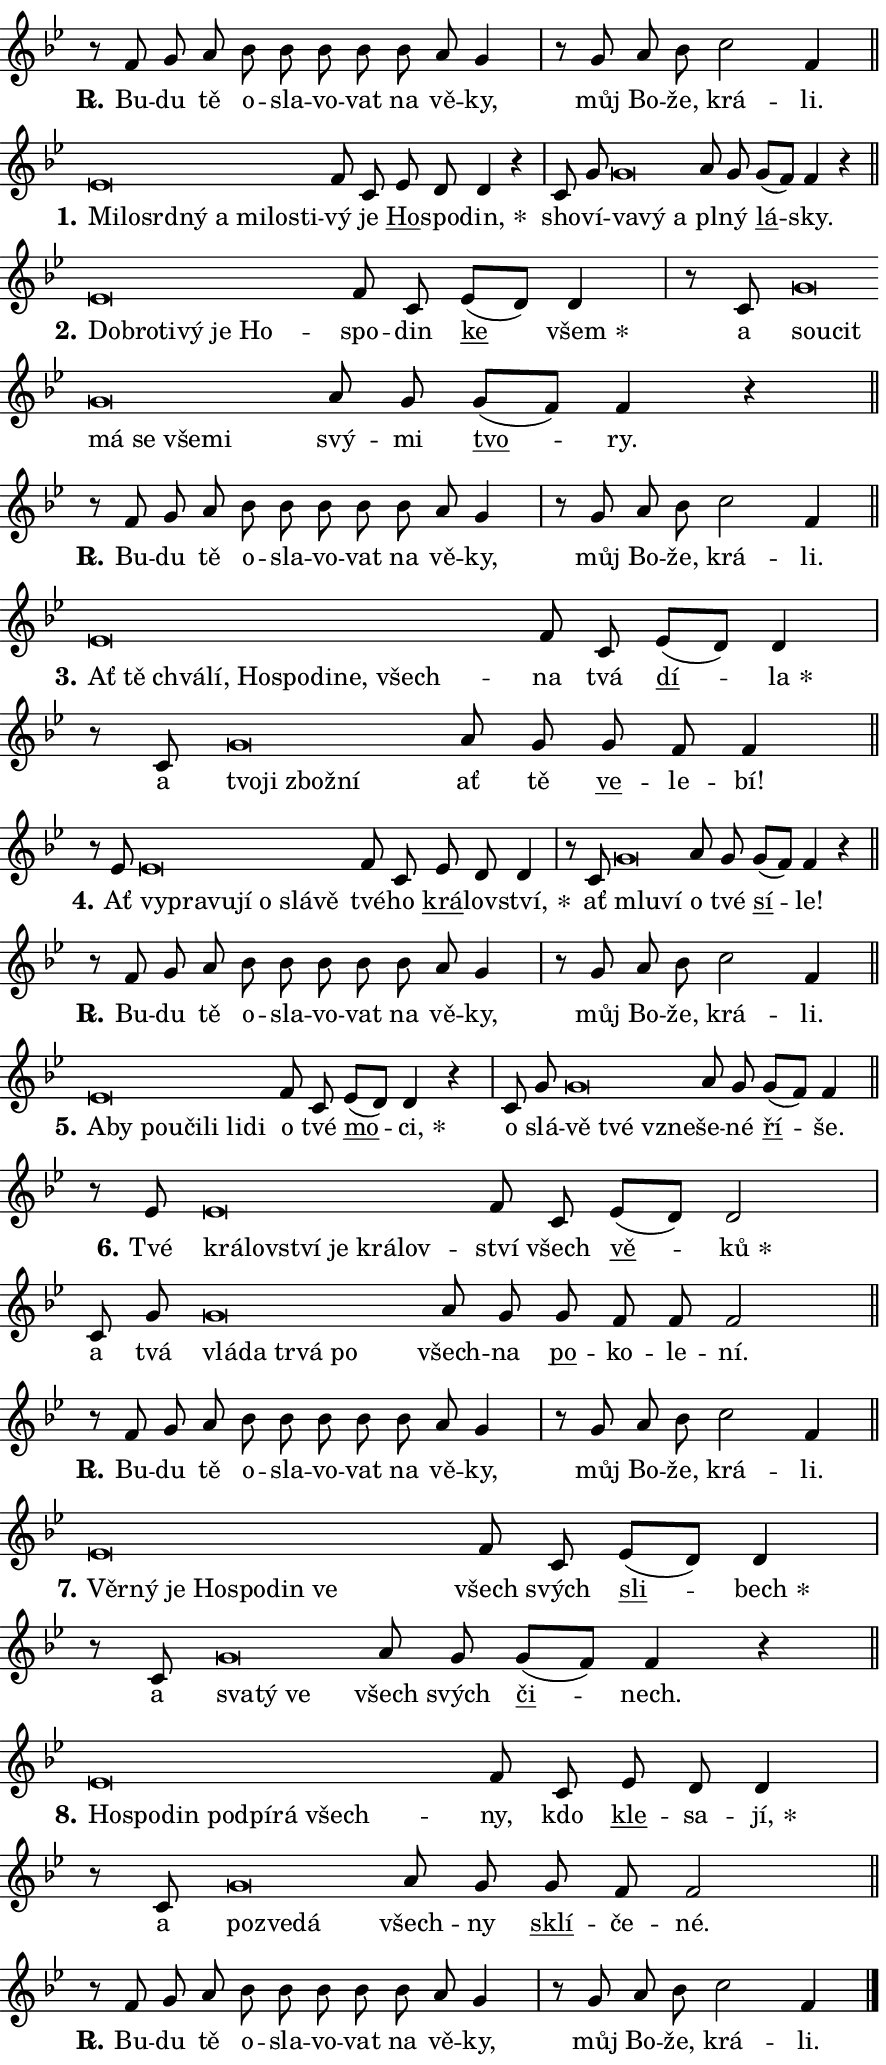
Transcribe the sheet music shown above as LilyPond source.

\version "2.24.0"
\header { tagline = "" }
\paper {
  indent = 0\cm
  top-margin = 0\cm
  right-margin = 0.13\cm % to fit lyric hyphens
  bottom-margin = 0\cm
  left-margin = 0\cm
  paper-width = 15\cm
  page-breaking = #ly:one-page-breaking
  system-system-spacing.basic-distance = #11
  score-system-spacing.basic-distance = #11
  ragged-last = ##f
}


%% Author: Thomas Morley
%% https://lists.gnu.org/archive/html/lilypond-user/2020-05/msg00002.html
#(define (line-position grob)
"Returns position of @var[grob} in current system:
   @code{'start}, if at first time-step
   @code{'end}, if at last time-step
   @code{'middle} otherwise
"
  (let* ((col (ly:item-get-column grob))
         (ln (ly:grob-object col 'left-neighbor))
         (rn (ly:grob-object col 'right-neighbor))
         (col-to-check-left (if (ly:grob? ln) ln col))
         (col-to-check-right (if (ly:grob? rn) rn col))
         (break-dir-left
           (and
             (ly:grob-property col-to-check-left 'non-musical #f)
             (ly:item-break-dir col-to-check-left)))
         (break-dir-right
           (and
             (ly:grob-property col-to-check-right 'non-musical #f)
             (ly:item-break-dir col-to-check-right))))
        (cond ((eqv? 1 break-dir-left) 'start)
              ((eqv? -1 break-dir-right) 'end)
              (else 'middle))))

#(define (tranparent-at-line-position vctor)
  (lambda (grob)
  "Relying on @code{line-position} select the relevant enry from @var{vctor}.
Used to determine transparency,"
    (case (line-position grob)
      ((end) (not (vector-ref vctor 0)))
      ((middle) (not (vector-ref vctor 1)))
      ((start) (not (vector-ref vctor 2))))))

noteHeadBreakVisibility =
#(define-music-function (break-visibility)(vector?)
"Makes @code{NoteHead}s transparent relying on @var{break-visibility}"
#{
  \override NoteHead.transparent =
    #(tranparent-at-line-position break-visibility)
#})

#(define delete-ledgers-for-transparent-note-heads
  (lambda (grob)
    "Reads whether a @code{NoteHead} is transparent.
If so this @code{NoteHead} is removed from @code{'note-heads} from
@var{grob}, which is supposed to be @code{LedgerLineSpanner}.
As a result ledgers are not printed for this @code{NoteHead}"
    (let* ((nhds-array (ly:grob-object grob 'note-heads))
           (nhds-list
             (if (ly:grob-array? nhds-array)
                 (ly:grob-array->list nhds-array)
                 '()))
           ;; Relies on the transparent-property being done before
           ;; Staff.LedgerLineSpanner.after-line-breaking is executed.
           ;; This is fragile ...
           (to-keep
             (remove
               (lambda (nhd)
                 (ly:grob-property nhd 'transparent #f))
               nhds-list)))
      ;; TODO find a better method to iterate over grob-arrays, similiar
      ;; to filter/remove etc for lists
      ;; For now rebuilt from scratch
      (set! (ly:grob-object grob 'note-heads)  '())
      (for-each
        (lambda (nhd)
          (ly:pointer-group-interface::add-grob grob 'note-heads nhd))
        to-keep))))

squashNotes = {
  \override NoteHead.X-extent = #'(-0.2 . 0.2)
  \override NoteHead.Y-extent = #'(-0.75 . 0)
  \override NoteHead.stencil =
    #(lambda (grob)
       (let ((pos (ly:grob-property grob 'staff-position)))
         (begin
           (if (< pos -7) (display "ERROR: Lower brevis then expected\n") (display ""))
           (if (<= pos -6) ly:text-interface::print ly:note-head::print))))
}
unSquashNotes = {
  \revert NoteHead.X-extent
  \revert NoteHead.Y-extent
  \revert NoteHead.stencil
}

hideNotes = \noteHeadBreakVisibility #begin-of-line-visible
unHideNotes = \noteHeadBreakVisibility #all-visible

% work-around for resetting accidentals
% https://lilypond.org/doc/v2.23/Documentation/notation/displaying-rhythms#unmetered-music
cadenzaMeasure = {
  \cadenzaOff
  \partial 1024 s1024
  \cadenzaOn
}

#(define-markup-command (accent layout props text) (markup?)
  "Underline accented syllable"
  (interpret-markup layout props
    #{\markup \override #'(offset . 4.3) \underline { #text }#}))

responsum = \markup \concat {
  "R" \hspace #-1.05 \path #0.1 #'((moveto 0 0.07) (lineto 0.9 0.8)) \hspace #0.05 "."
}

spaceSize = #0.6828661417322834 % exact space size for TeX Gyre Schola

\layout {
  \context {
    \Staff
    \remove "Time_signature_engraver"
    \override LedgerLineSpanner.after-line-breaking = #delete-ledgers-for-transparent-note-heads
  }
  \context {
    \Lyrics {
      \override LyricSpace.minimum-distance = \spaceSize
      \override LyricText.font-name = #"TeX Gyre Schola"
      \override LyricText.font-size = 1
      \override StanzaNumber.font-name = #"TeX Gyre Schola Bold"
      \override StanzaNumber.font-size = 1
    }
  }
  \context {
    \Score 
    \override NoteHead.text =
      #(lambda (grob) 
        (let ((pos (ly:grob-property grob 'staff-position)))
          #{\markup {
            \combine
              \halign #-0.55 \raise #(if (= pos -6) 0 0.5) \override #'(thickness . 2) \draw-line #'(3.2 . 0)
              \musicglyph "noteheads.sM1"
          }#}))
  }
}

% magnetic-lyrics.ily
%
%   written by
%     Jean Abou Samra <jean@abou-samra.fr>
%     Werner Lemberg <wl@gnu.org>
%
%   adapted by
%     Jiri Hon <jiri.hon@gmail.com>
%
% Version 2022-Apr-15

% https://www.mail-archive.com/lilypond-user@gnu.org/msg149350.html

#(define (Left_hyphen_pointer_engraver context)
   "Collect syllable-hyphen-syllable occurrences in lyrics and store
them in properties.  This engraver only looks to the left.  For
example, if the lyrics input is @code{foo -- bar}, it does the
following.

@itemize @bullet
@item
Set the @code{text} property of the @code{LyricHyphen} grob between
@q{foo} and @q{bar} to @code{foo}.

@item
Set the @code{left-hyphen} property of the @code{LyricText} grob with
text @q{foo} to the @code{LyricHyphen} grob between @q{foo} and
@q{bar}.
@end itemize

Use this auxiliary engraver in combination with the
@code{lyric-@/text::@/apply-@/magnetic-@/offset!} hook."
   (let ((hyphen #f)
         (text #f))
     (make-engraver
      (acknowledgers
       ((lyric-syllable-interface engraver grob source-engraver)
        (set! text grob)))
      (end-acknowledgers
       ((lyric-hyphen-interface engraver grob source-engraver)
        ;(when (not (grob::has-interface grob 'lyric-space-interface))
          (set! hyphen grob)));)
      ((stop-translation-timestep engraver)
       (when (and text hyphen)
         (ly:grob-set-object! text 'left-hyphen hyphen))
       (set! text #f)
       (set! hyphen #f)))))

#(define (lyric-text::apply-magnetic-offset! grob)
   "If the space between two syllables is less than the value in
property @code{LyricText@/.details@/.squash-threshold}, move the right
syllable to the left so that it gets concatenated with the left
syllable.

Use this function as a hook for
@code{LyricText@/.after-@/line-@/breaking} if the
@code{Left_@/hyphen_@/pointer_@/engraver} is active."
   (let ((hyphen (ly:grob-object grob 'left-hyphen #f)))
     (when hyphen
       (let ((left-text (ly:spanner-bound hyphen LEFT)))
         (when (grob::has-interface left-text 'lyric-syllable-interface)
           (let* ((common (ly:grob-common-refpoint grob left-text X))
                  (this-x-ext (ly:grob-extent grob common X))
                  (left-x-ext
                   (begin
                     ;; Trigger magnetism for left-text.
                     (ly:grob-property left-text 'after-line-breaking)
                     (ly:grob-extent left-text common X)))
                  ;; `delta` is the gap width between two syllables.
                  (delta (- (interval-start this-x-ext)
                            (interval-end left-x-ext)))
                  (details (ly:grob-property grob 'details))
                  (threshold (assoc-get 'squash-threshold details 0.2)))
             (when (< delta threshold)
               (let* (;; We have to manipulate the input text so that
                      ;; ligatures crossing syllable boundaries are not
                      ;; disabled.  For languages based on the Latin
                      ;; script this is essentially a beautification.
                      ;; However, for non-Western scripts it can be a
                      ;; necessity.
                      (lt (ly:grob-property left-text 'text))
                      (rt (ly:grob-property grob 'text))
                      (is-space (grob::has-interface hyphen 'lyric-space-interface))
                      (space (if is-space " " ""))
                      (extra-delta (if is-space spaceSize 0))
                      ;; Append new syllable.
                      (ltrt-space (if (and (string? lt) (string? rt))
                                (string-append lt space rt)
                                (make-concat-markup (list lt space rt))))
                      ;; Right-align `ltrt` to the right side.
                      (ltrt-space-markup (grob-interpret-markup
                               grob
                               (make-translate-markup
                                (cons (interval-length this-x-ext) 0)
                                (make-right-align-markup ltrt-space)))))
                 (begin
                   ;; Don't print `left-text`.
                   (ly:grob-set-property! left-text 'stencil #f)
                   ;; Set text and stencil (which holds all collected
                   ;; syllables so far) and shift it to the left.
                   (ly:grob-set-property! grob 'text ltrt-space)
                   (ly:grob-set-property! grob 'stencil ltrt-space-markup)
                   (ly:grob-translate-axis! grob (- (- delta extra-delta)) X))))))))))


#(define (lyric-hyphen::displace-bounds-first grob)
   ;; Make very sure this callback isn't triggered too early.
   (let ((left (ly:spanner-bound grob LEFT))
         (right (ly:spanner-bound grob RIGHT)))
     (ly:grob-property left 'after-line-breaking)
     (ly:grob-property right 'after-line-breaking)
     (ly:lyric-hyphen::print grob)))

squashThreshold = #0.4

\layout {
  \context {
    \Lyrics
    \consists #Left_hyphen_pointer_engraver
    \override LyricText.after-line-breaking =
      #lyric-text::apply-magnetic-offset!
    \override LyricHyphen.stencil = #lyric-hyphen::displace-bounds-first
    \override LyricText.details.squash-threshold = \squashThreshold
    \override LyricHyphen.minimum-distance = 0
    \override LyricHyphen.minimum-length = \squashThreshold
  }
}

squashText = \override LyricText.details.squash-threshold = 9999
unSquashText = \override LyricText.details.squash-threshold = \squashThreshold

leftText = \override LyricText.self-alignment-X = #LEFT
unLeftText = \revert LyricText.self-alignment-X

starOffset = #(lambda (grob) 
                (let ((x_offset (ly:self-alignment-interface::aligned-on-x-parent grob)))
                  (if (= x_offset 0) 0 (+ x_offset 1.2))))

star = #(define-music-function (syllable)(string?)
"Append star separator at the end of a syllable"
#{
  \once \override LyricText.X-offset = #starOffset
  \lyricmode { \markup {
    #syllable
    \override #'((font-name . "TeX Gyre Schola Bold")) \hspace #0.2 \lower #0.65 \larger "*"
  } }
#})

starAccent = #(define-music-function (syllable)(string?)
"Append star separator at the end of a syllable and make accent"
#{
  \once \override LyricText.X-offset = #starOffset
  \lyricmode { \markup {
    \accent #syllable
    \override #'((font-name . "TeX Gyre Schola Bold")) \hspace #0.2 \lower #0.65 \larger "*"
  } }
#})

breath = #(define-music-function (syllable)(string?)
"Append breathing indicator at the end of a syllable"
#{
  \lyricmode { \markup { #syllable "+" } }
#})

optionalBreath = #(define-music-function (syllable)(string?)
"Append optional breathing indicator at the end of a syllable"
#{
  \lyricmode { \markup { #syllable "(+)" } }
#})


\score {
    <<
        \new Voice = "melody" { \cadenzaOn \key bes \major \relative { r8 f' g a bes bes bes bes \bar "" bes a g4 \cadenzaMeasure \bar "|" r8 g a bes \bar "" c2 f,4 \cadenzaMeasure \bar "||" \break } }
        \new Lyrics \lyricsto "melody" { \lyricmode { \set stanza = \responsum
Bu -- du tě o -- sla -- vo -- vat na vě -- ky, můj Bo -- že, krá -- li. } }
    >>
    \layout {}
}

\score {
    <<
        \new Voice = "melody" { \cadenzaOn \key bes \major \relative { \squashNotes es'\breve*1/16 \hideNotes \breve*1/16 \bar "" \breve*1/16 \bar "" \breve*1/16 \bar "" \breve*1/16 \bar "" \breve*1/16 \bar "" \breve*1/16 \breve*1/16 \bar "" \unHideNotes \unSquashNotes f8 c \bar "" es d d4 r \cadenzaMeasure \bar "|" c8 g' \bar "" \squashNotes g\breve*1/16 \hideNotes \breve*1/16 \breve*1/16 \bar "" \unHideNotes \unSquashNotes a8 g \bar "" g[( f)] f4 r \cadenzaMeasure \bar "||" \break } }
        \new Lyrics \lyricsto "melody" { \lyricmode { \set stanza = "1."
\leftText Mi -- \squashText lo -- srd -- ný a mi -- lo -- sti -- \unLeftText \unSquashText vý je \markup \accent Ho -- spo -- \star din, sho -- ví -- \leftText va -- \squashText vý a \unLeftText \unSquashText pl -- ný \markup \accent lá -- sky. } }
    >>
    \layout {}
}

\score {
    <<
        \new Voice = "melody" { \cadenzaOn \key bes \major \relative { \squashNotes es'\breve*1/16 \hideNotes \breve*1/16 \bar "" \breve*1/16 \bar "" \breve*1/16 \bar "" \breve*1/16 \breve*1/16 \bar "" \unHideNotes \unSquashNotes f8 c \bar "" es[( d)] d4 \cadenzaMeasure \bar "|" r8 c8 \squashNotes g'\breve*1/16 \hideNotes \breve*1/16 \bar "" \breve*1/16 \bar "" \breve*1/16 \bar "" \breve*1/16 \breve*1/16 \bar "" \unHideNotes \unSquashNotes a8 g \bar "" g[( f)] f4 r \cadenzaMeasure \bar "||" \break } }
        \new Lyrics \lyricsto "melody" { \lyricmode { \set stanza = "2."
\leftText Dob -- \squashText ro -- ti -- vý je Ho -- \unLeftText \unSquashText spo -- din \markup \accent ke \star všem a \leftText sou -- \squashText cit má se vše -- mi \unLeftText \unSquashText svý -- mi \markup \accent tvo -- ry. } }
    >>
    \layout {}
}

\score {
    <<
        \new Voice = "melody" { \cadenzaOn \key bes \major \relative { r8 f' g a bes bes bes bes \bar "" bes a g4 \cadenzaMeasure \bar "|" r8 g a bes \bar "" c2 f,4 \cadenzaMeasure \bar "||" \break } }
        \new Lyrics \lyricsto "melody" { \lyricmode { \set stanza = \responsum
Bu -- du tě o -- sla -- vo -- vat na vě -- ky, můj Bo -- že, krá -- li. } }
    >>
    \layout {}
}

\score {
    <<
        \new Voice = "melody" { \cadenzaOn \key bes \major \relative { \squashNotes es'\breve*1/16 \hideNotes \breve*1/16 \bar "" \breve*1/16 \bar "" \breve*1/16 \bar "" \breve*1/16 \bar "" \breve*1/16 \bar "" \breve*1/16 \bar "" \breve*1/16 \breve*1/16 \bar "" \unHideNotes \unSquashNotes f8 c \bar "" es[( d)] d4 \cadenzaMeasure \bar "|" r8 c8 \squashNotes g'\breve*1/16 \hideNotes \breve*1/16 \bar "" \breve*1/16 \breve*1/16 \bar "" \unHideNotes \unSquashNotes a8 g \bar "" g f f4 \cadenzaMeasure \bar "||" \break } }
        \new Lyrics \lyricsto "melody" { \lyricmode { \set stanza = "3."
\leftText Ať \squashText tě chvá -- lí, Ho -- spo -- di -- ne, všech -- \unLeftText \unSquashText na tvá \markup \accent dí -- \star la a \leftText tvo -- \squashText ji zbož -- ní \unLeftText \unSquashText ať tě \markup \accent ve -- le -- bí! } }
    >>
    \layout {}
}

\score {
    <<
        \new Voice = "melody" { \cadenzaOn \key bes \major \relative { r8 es'8 \squashNotes es\breve*1/16 \hideNotes \breve*1/16 \bar "" \breve*1/16 \bar "" \breve*1/16 \bar "" \breve*1/16 \bar "" \breve*1/16 \breve*1/16 \bar "" \unHideNotes \unSquashNotes f8 c \bar "" es d d4 \cadenzaMeasure \bar "|" r8 c8 \squashNotes g'\breve*1/16 \hideNotes \breve*1/16 \bar "" \unHideNotes \unSquashNotes a8 g \bar "" g[( f)] f4 r \cadenzaMeasure \bar "||" \break } }
        \new Lyrics \lyricsto "melody" { \lyricmode { \set stanza = "4."
Ať \leftText vy -- \squashText pra -- vu -- jí o slá -- vě \unLeftText \unSquashText tvé -- ho \markup \accent krá -- lov -- \star ství, ať \leftText mlu -- \squashText ví \unLeftText \unSquashText o tvé \markup \accent sí -- le! } }
    >>
    \layout {}
}

\score {
    <<
        \new Voice = "melody" { \cadenzaOn \key bes \major \relative { r8 f' g a bes bes bes bes \bar "" bes a g4 \cadenzaMeasure \bar "|" r8 g a bes \bar "" c2 f,4 \cadenzaMeasure \bar "||" \break } }
        \new Lyrics \lyricsto "melody" { \lyricmode { \set stanza = \responsum
Bu -- du tě o -- sla -- vo -- vat na vě -- ky, můj Bo -- že, krá -- li. } }
    >>
    \layout {}
}

\score {
    <<
        \new Voice = "melody" { \cadenzaOn \key bes \major \relative { \squashNotes es'\breve*1/16 \hideNotes \breve*1/16 \bar "" \breve*1/16 \bar "" \breve*1/16 \bar "" \breve*1/16 \bar "" \breve*1/16 \bar "" \breve*1/16 \breve*1/16 \bar "" \unHideNotes \unSquashNotes f8 c \bar "" es[( d)] d4 r \cadenzaMeasure \bar "|" c8 g' \bar "" \squashNotes g\breve*1/16 \hideNotes \breve*1/16 \breve*1/16 \bar "" \unHideNotes \unSquashNotes a8 g \bar "" g[( f)] f4 \cadenzaMeasure \bar "||" \break } }
        \new Lyrics \lyricsto "melody" { \lyricmode { \set stanza = "5."
\leftText A -- \squashText by po -- u -- či -- li li -- di \unLeftText \unSquashText o tvé \markup \accent mo -- \star ci, o slá -- \leftText vě \squashText tvé vzne -- \unLeftText \unSquashText še -- né \markup \accent ří -- še. } }
    >>
    \layout {}
}

\score {
    <<
        \new Voice = "melody" { \cadenzaOn \key bes \major \relative { r8 es'8 \squashNotes es\breve*1/16 \hideNotes \breve*1/16 \bar "" \breve*1/16 \bar "" \breve*1/16 \bar "" \breve*1/16 \breve*1/16 \bar "" \unHideNotes \unSquashNotes f8 c \bar "" es[( d)] d2 \cadenzaMeasure \bar "|" c8 g' \bar "" \squashNotes g\breve*1/16 \hideNotes \breve*1/16 \bar "" \breve*1/16 \bar "" \breve*1/16 \breve*1/16 \bar "" \unHideNotes \unSquashNotes a8 g \bar "" g f f f2 \cadenzaMeasure \bar "||" \break } }
        \new Lyrics \lyricsto "melody" { \lyricmode { \set stanza = "6."
Tvé \leftText krá -- \squashText lov -- ství je krá -- lov -- \unLeftText \unSquashText ství všech \markup \accent vě -- \star ků a tvá \leftText vlá -- \squashText da tr -- vá po \unLeftText \unSquashText všech -- na \markup \accent po -- ko -- le -- ní. } }
    >>
    \layout {}
}

\score {
    <<
        \new Voice = "melody" { \cadenzaOn \key bes \major \relative { r8 f' g a bes bes bes bes \bar "" bes a g4 \cadenzaMeasure \bar "|" r8 g a bes \bar "" c2 f,4 \cadenzaMeasure \bar "||" \break } }
        \new Lyrics \lyricsto "melody" { \lyricmode { \set stanza = \responsum
Bu -- du tě o -- sla -- vo -- vat na vě -- ky, můj Bo -- že, krá -- li. } }
    >>
    \layout {}
}

\score {
    <<
        \new Voice = "melody" { \cadenzaOn \key bes \major \relative { \squashNotes es'\breve*1/16 \hideNotes \breve*1/16 \bar "" \breve*1/16 \bar "" \breve*1/16 \bar "" \breve*1/16 \bar "" \breve*1/16 \breve*1/16 \bar "" \unHideNotes \unSquashNotes f8 c \bar "" es[( d)] d4 \cadenzaMeasure \bar "|" r8 c8 \squashNotes g'\breve*1/16 \hideNotes \breve*1/16 \breve*1/16 \bar "" \unHideNotes \unSquashNotes a8 g \bar "" g[( f)] f4 r \cadenzaMeasure \bar "||" \break } }
        \new Lyrics \lyricsto "melody" { \lyricmode { \set stanza = "7."
\leftText Věr -- \squashText ný je Ho -- spo -- din ve \unLeftText \unSquashText všech svých \markup \accent sli -- \star bech a \leftText sva -- \squashText tý ve \unLeftText \unSquashText všech svých \markup \accent či -- nech. } }
    >>
    \layout {}
}

\score {
    <<
        \new Voice = "melody" { \cadenzaOn \key bes \major \relative { \squashNotes es'\breve*1/16 \hideNotes \breve*1/16 \bar "" \breve*1/16 \bar "" \breve*1/16 \bar "" \breve*1/16 \bar "" \breve*1/16 \breve*1/16 \bar "" \unHideNotes \unSquashNotes f8 c \bar "" es d d4 \cadenzaMeasure \bar "|" r8 c8 \squashNotes g'\breve*1/16 \hideNotes \breve*1/16 \breve*1/16 \bar "" \unHideNotes \unSquashNotes a8 g \bar "" g f f2 \cadenzaMeasure \bar "||" \break } }
        \new Lyrics \lyricsto "melody" { \lyricmode { \set stanza = "8."
\leftText Ho -- \squashText spo -- din pod -- pí -- rá všech -- \unLeftText \unSquashText ny, kdo \markup \accent kle -- sa -- \star jí, a \leftText po -- \squashText zve -- dá \unLeftText \unSquashText všech -- ny \markup \accent sklí -- če -- né. } }
    >>
    \layout {}
}

\score {
    <<
        \new Voice = "melody" { \cadenzaOn \key bes \major \relative { r8 f' g a bes bes bes bes \bar "" bes a g4 \cadenzaMeasure \bar "|" r8 g a bes \bar "" c2 f,4 \cadenzaMeasure \bar "||" \break } \bar "|." }
        \new Lyrics \lyricsto "melody" { \lyricmode { \set stanza = \responsum
Bu -- du tě o -- sla -- vo -- vat na vě -- ky, můj Bo -- že, krá -- li. } }
    >>
    \layout {}
}
